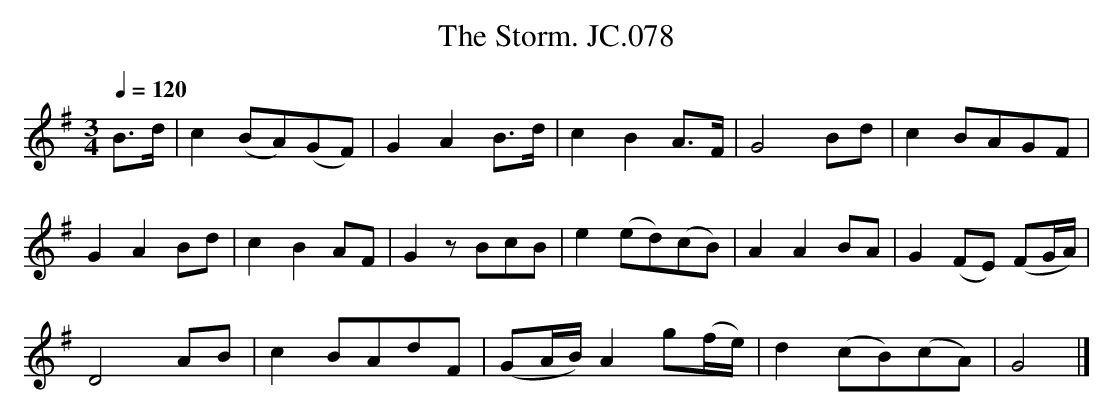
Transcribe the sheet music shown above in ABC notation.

X:1
T:Storm. JC.078, The
M:3/4
L:1/8
Q:1/4=120
K:G
B>d|\\
c2(BA)(GF)|G2A2B>d|c2B2A>F|G4Bd|c2BAGF|
G2A2Bd|c2B2AF|G2zBcB|e2(ed)(cB)|\\
A2A2BA|G2(FE) (FG/A/)|
D4AB|c2BAdF|(GA/B/)A2g(f/e/)|d2(cB)(cA)|G4|]
